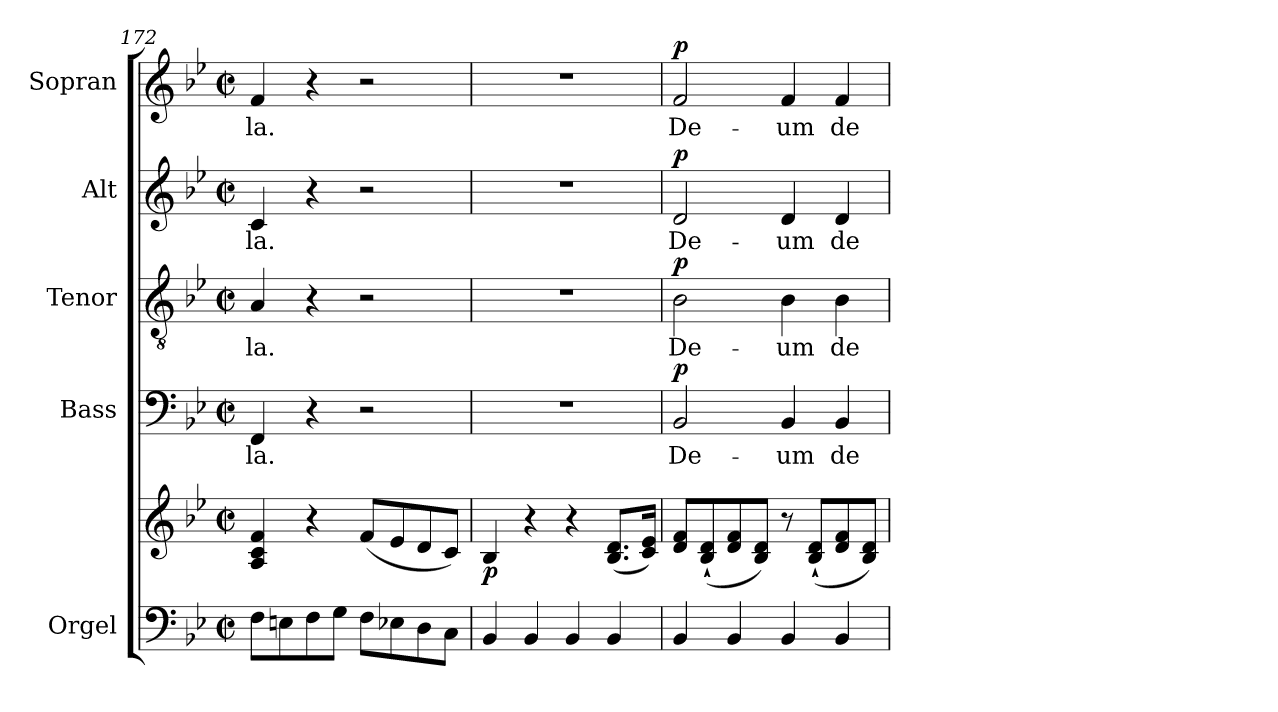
**kern	**kern	**dynam	**kern	**text	**dynam	**kern	**text	**dynam	**kern	**text	**dynam	**kern	**text	**dynam
*part5	*part5	*part5	*part4	*part4	*part4	*part3	*part3	*part3	*part2	*part2	*part2	*part1	*part1	*part1
*staff6	*staff5	*staff5/6	*staff4	*staff4	*staff4	*staff3	*staff3	*staff3	*staff2	*staff2	*staff2	*staff1	*staff1	*staff1
*I"Orgel	*	*	*I"Bass	*	*	*I"Tenor	*	*	*I"Alt	*	*	*I"Sopran	*	*
*I'Org.	*	*	*I'B.	*	*	*I'T.	*	*	*I'A.	*	*	*I'S.	*	*
*clefF4	*clefG2	*	*clefF4	*	*	*clefGv2	*	*	*clefG2	*	*	*clefG2	*	*
*k[b-e-]	*k[b-e-]	*	*k[b-e-]	*	*	*k[b-e-]	*	*	*k[b-e-]	*	*	*k[b-e-]	*	*
*B-:	*B-:	*	*B-:	*	*	*B-:	*	*	*B-:	*	*	*B-:	*	*
*M2/2	*M2/2	*	*M2/2	*	*	*M2/2	*	*	*M2/2	*	*	*M2/2	*	*
*met(c|)	*met(c|)	*	*met(c|)	*	*	*met(c|)	*	*	*met(c|)	*	*	*met(c|)	*	*
=172	=172	=172	=172	=172	=172	=172	=172	=172	=172	=172	=172	=172	=172	=172
!	!	!	!	!LO:LY:b	!	!	!LO:LY:b	!	!	!LO:LY:b	!	!	!LO:LY:b	!
8F\L	4A/ 4c/ 4f/	.	4FF/	-la.	.	4A/	-la.	.	4c/	-la.	.	4f/	-la.	.
8En\	.	.	.	.	.	.	.	.	.	.	.	.	.	.
8F\	4r	.	4r	.	.	4r	.	.	4r	.	.	4r	.	.
8G\J	.	.	.	.	.	.	.	.	.	.	.	.	.	.
8F\L	(<8f/L	.	2r	.	.	2r	.	.	2r	.	.	2r	.	.
8E-X\	8e-/	.	.	.	.	.	.	.	.	.	.	.	.	.
8D\	8d/	.	.	.	.	.	.	.	.	.	.	.	.	.
8C\J	8c/J)	.	.	.	.	.	.	.	.	.	.	.	.	.
=173	=173	=173	=173	=173	=173	=173	=173	=173	=173	=173	=173	=173	=173	=173
!	!	!LO:DY:b	!	!	!	!	!	!	!	!	!	!	!	!
4BB-/	4B-/	p	1r	.	.	1r	.	.	1r	.	.	1r	.	.
4BB-/	4r	.	.	.	.	.	.	.	.	.	.	.	.	.
4BB-/	4r	.	.	.	.	.	.	.	.	.	.	.	.	.
4BB-/	(<8.B-/ 8.d/L	.	.	.	.	.	.	.	.	.	.	.	.	.
.	16c/ 16e-/Jk)	.	.	.	.	.	.	.	.	.	.	.	.	.
=174	=174	=174	=174	=174	=174	=174	=174	=174	=174	=174	=174	=174	=174	=174
!	!	!	!	!LO:LY:b	!LO:DY:a	!	!LO:LY:b	!LO:DY:a	!	!LO:LY:b	!LO:DY:a	!	!LO:LY:b	!LO:DY:a
4BB-/	8d/ 8f/L	.	2BB-/	De-	p	2B-\	De-	p	2d/	De-	p	2f/	De-	p
.	(<8B-/`< 8d/`<	.	.	.	.	.	.	.	.	.	.	.	.	.
4BB-/	8d/ 8f/	.	.	.	.	.	.	.	.	.	.	.	.	.
.	8B-/ 8d/J)	.	.	.	.	.	.	.	.	.	.	.	.	.
!	!	!	!	!LO:LY:b	!	!	!LO:LY:b	!	!	!LO:LY:b	!	!	!LO:LY:b	!
4BB-/	8r	.	4BB-/	-um	.	4B-\	-um	.	4d/	-um	.	4f/	-um	.
.	(<8B-/`< 8d/`<L	.	.	.	.	.	.	.	.	.	.	.	.	.
!	!	!	!	!LO:LY:b	!	!	!LO:LY:b	!	!	!LO:LY:b	!	!	!LO:LY:b	!
4BB-/	8d/ 8f/	.	4BB-/	de	.	4B-\	de	.	4d/	de	.	4f/	de	.
.	8B-/ 8d/J)	.	.	.	.	.	.	.	.	.	.	.	.	.
=	=	=	=	=	=	=	=	=	=	=	=	=	=	=
*-	*-	*-	*-	*-	*-	*-	*-	*-	*-	*-	*-	*-	*-	*-
